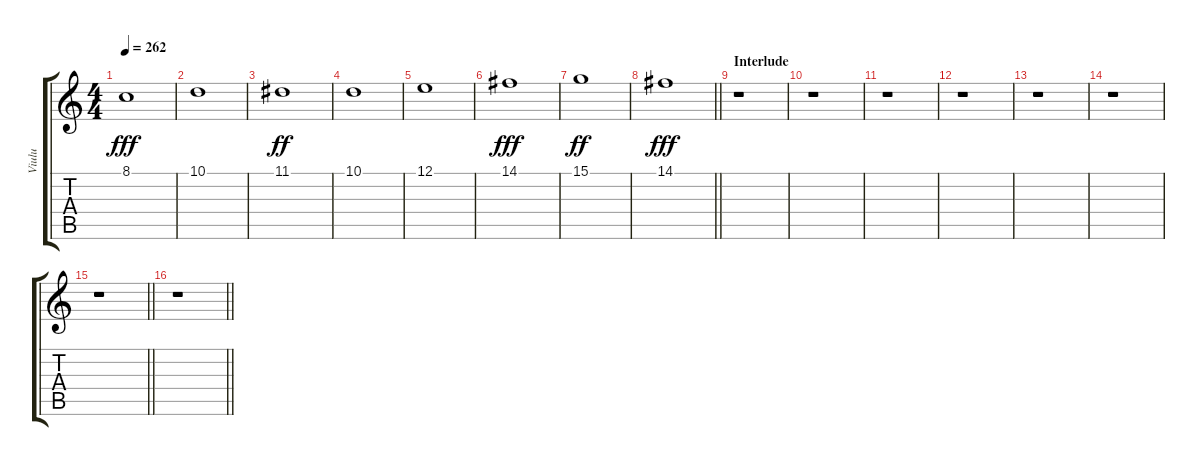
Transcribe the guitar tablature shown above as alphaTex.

\track ("Viulu" "Viulu") {instrument choiraahs}
\staff {score tabs}
\tuning (E4 B3 G3 D3 A2 E2) {hide}
\ts (4 4)
\tempo 262
\clef g2
\ks c
8.1.1{dy fff} |
10.1.1 |
11.1.1{dy ff} |
10.1.1 |
12.1.1 |
14.1.1{dy fff} |
15.1.1{dy ff} |
\barLineRight lightlight
14.1.1{dy fff} |
\section ("" "Interlude")
r.1 |
r.1 |
r.1 |
r.1 |
r.1 |
r.1 |
\barLineRight lightlight
r.1 |
\barLineRight lightlight
r.1
